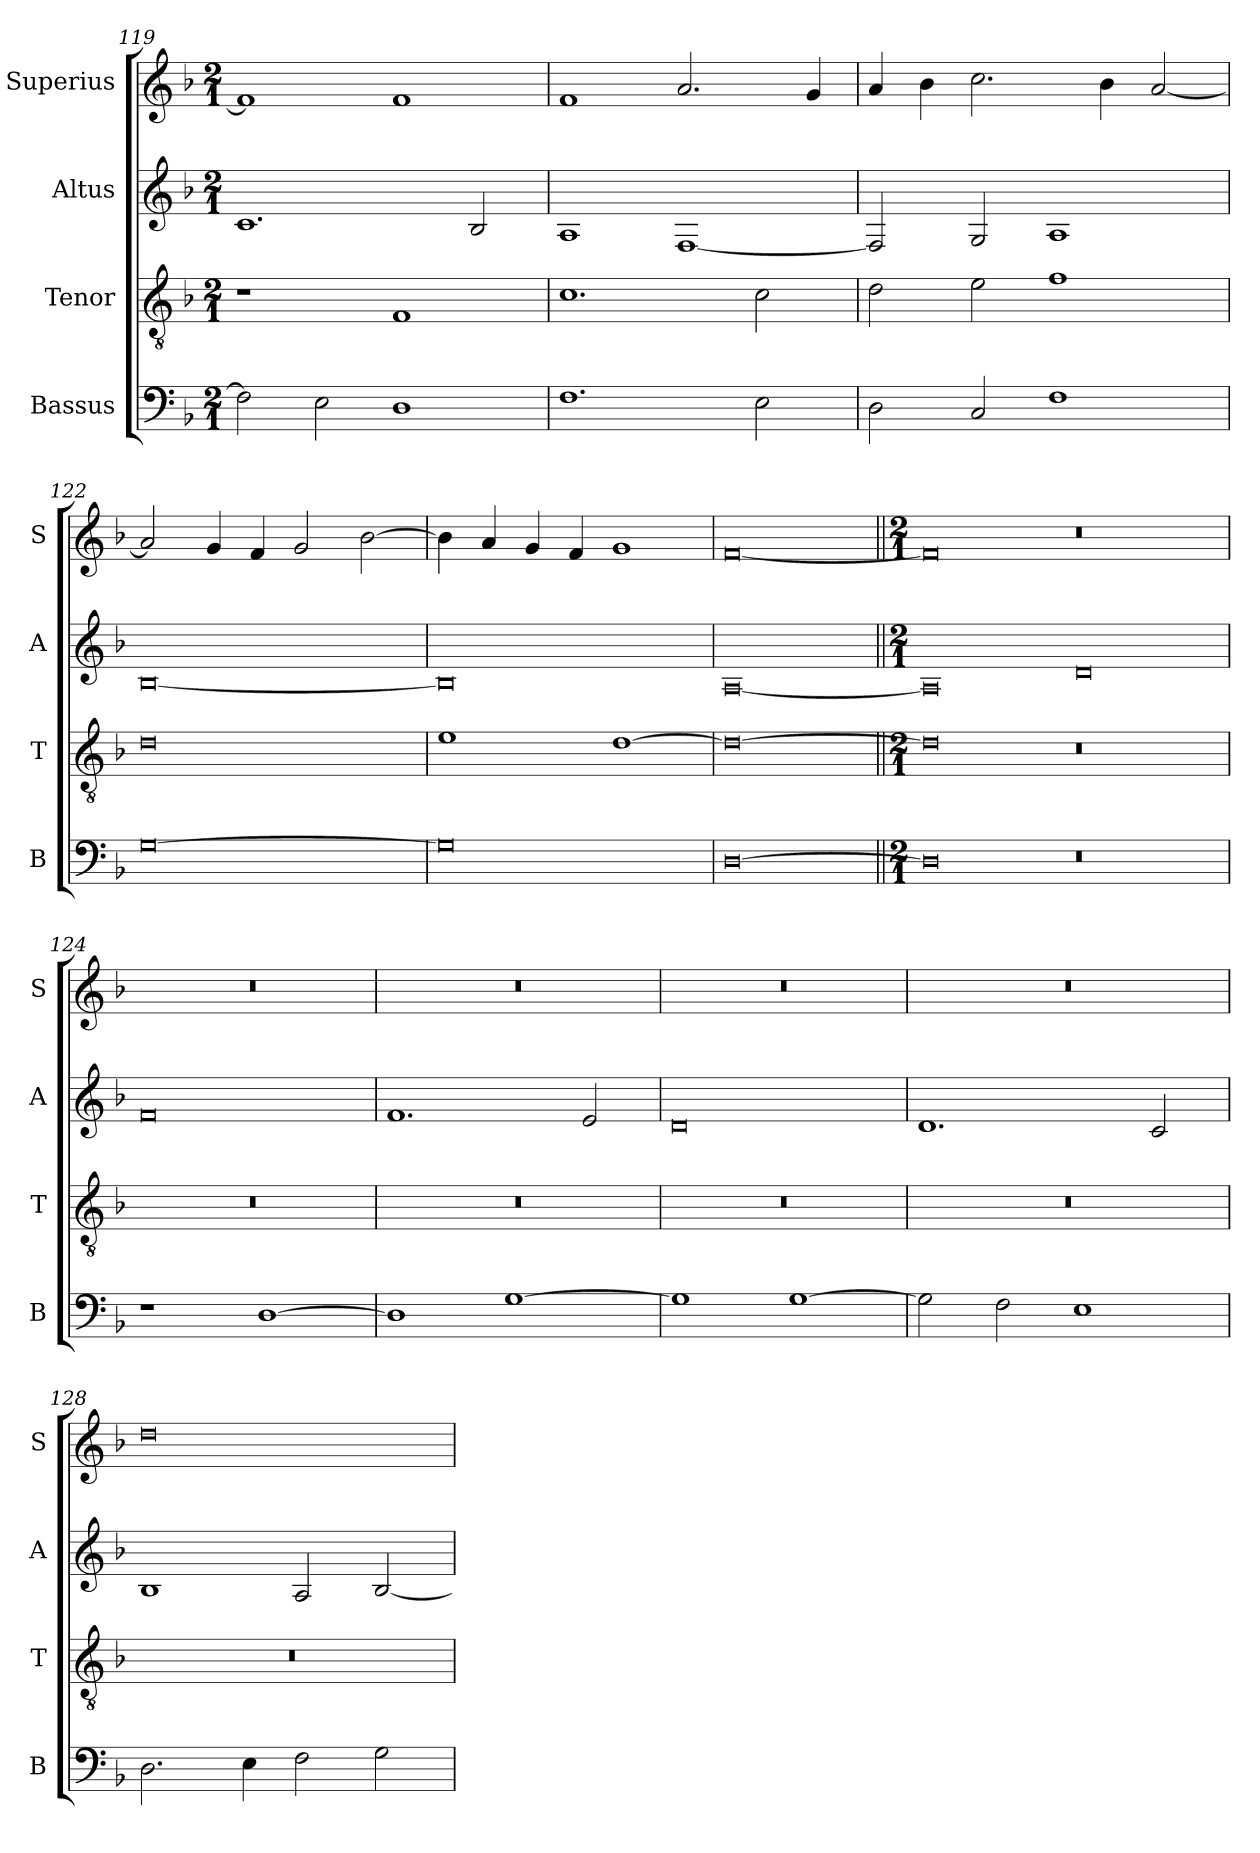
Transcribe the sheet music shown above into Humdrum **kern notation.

**kern	**kern	**kern	**kern
*part4	*part3	*part2	*part1
*staff4	*staff3	*staff2	*staff1
*I"Bassus	*I"Tenor	*I"Altus	*I"Superius
*I'B	*I'T	*I'A	*I'S
*clefF4	*clefGv2	*clefG2	*clefG2
*k[b-]	*k[b-]	*k[b-]	*k[b-]
*F:	*F:	*F:	*F:
*M2/1	*M2/1	*M2/1	*M2/1
=119	=119	=119	=119
2F]	1r	1.c	1f]
2E	.	.	.
1D	1F	.	1f
.	.	2B-	.
=120	=120	=120	=120
1.F	1.c	1A	1f
.	.	[1F	2.a
2E	2c	.	.
.	.	.	4g
=121	=121	=121	=121
2D	2d	2F]	4a
.	.	.	4b-
2C	2e	2G	2.cc
1F	1f	1A	.
.	.	.	4b-
.	.	.	[2a
=122	=122	=122	=122
[0G	0d	[0B-	2a]
.	.	.	4g
.	.	.	4f
.	.	.	2g
.	.	.	[2b-
=123	=123	=123	=123
0G]	1e	0B-]	4b-]
.	.	.	4a
.	.	.	4g
.	.	.	4f
.	[1d	.	1g
=	=	=	=
[0D	0d_	[0A	[0f
=||	=||	=||	=||
*M2/1	*M2/1	*M2/1	*M2/1
0D]	0d]	0A]	0f]
0r	0r	0d	0r
=124	=124	=124	=124
1r	0r	0f	0r
[1D	.	.	.
=125	=125	=125	=125
1D]	0r	1.f	0r
[1G	.	.	.
.	.	2e	.
=126	=126	=126	=126
1G]	0r	0d	0r
[1G	.	.	.
=127	=127	=127	=127
2G]	0r	1.d	0r
2F	.	.	.
1E	.	.	.
.	.	2c	.
=128	=128	=128	=128
2.D	0r	1B-	0dd
4E	.	.	.
2F	.	2A	.
2G	.	[2B-	.
=	=	=	=
*-	*-	*-	*-
